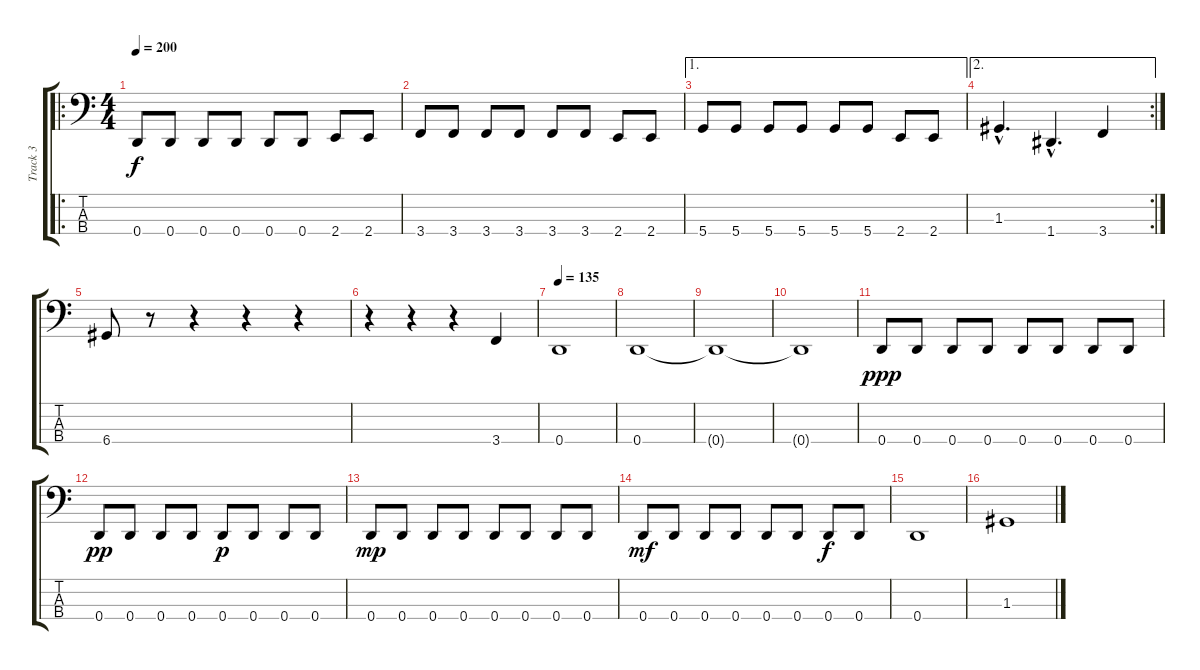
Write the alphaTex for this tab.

\track ("Track 3" "Track 3") {instrument electricbassfinger}
\staff {score tabs}
\tuning (F2 C2 G1 D1) {hide}
\ro
\ts (4 4)
\tempo 200
\clef f4
\ks c
0.4.8{dy f} 0.4.8 0.4.8 0.4.8 0.4.8 0.4.8 2.4.8 2.4.8 |
3.4.8 3.4.8 3.4.8 3.4.8 3.4.8 3.4.8 2.4.8 2.4.8 |
\ae 1
5.4.8 5.4.8 5.4.8 5.4.8 5.4.8 5.4.8 2.4.8 2.4.8 |
\ae 2
\rc 2
1.3{hac}.4{d} 1.4{hac}.4{d} 3.4.4 |
6.4.8 r.8 r.4 r.4 r.4 |
r.4 r.4 r.4 3.4.4 |
\tempo 135
0.4.1 |
0.4.1 |
0.4{t}.1 |
0.4{t}.1 |
0.4.8{dy ppp} 0.4.8 0.4.8 0.4.8 0.4.8 0.4.8 0.4.8 0.4.8 |
0.4.8{dy pp} 0.4.8 0.4.8 0.4.8 0.4.8{dy p} 0.4.8 0.4.8 0.4.8 |
0.4.8{dy mp} 0.4.8 0.4.8 0.4.8 0.4.8 0.4.8 0.4.8 0.4.8 |
0.4.8{dy mf} 0.4.8 0.4.8 0.4.8 0.4.8 0.4.8 0.4.8{dy f} 0.4.8 |
0.4.1 |
1.3.1
